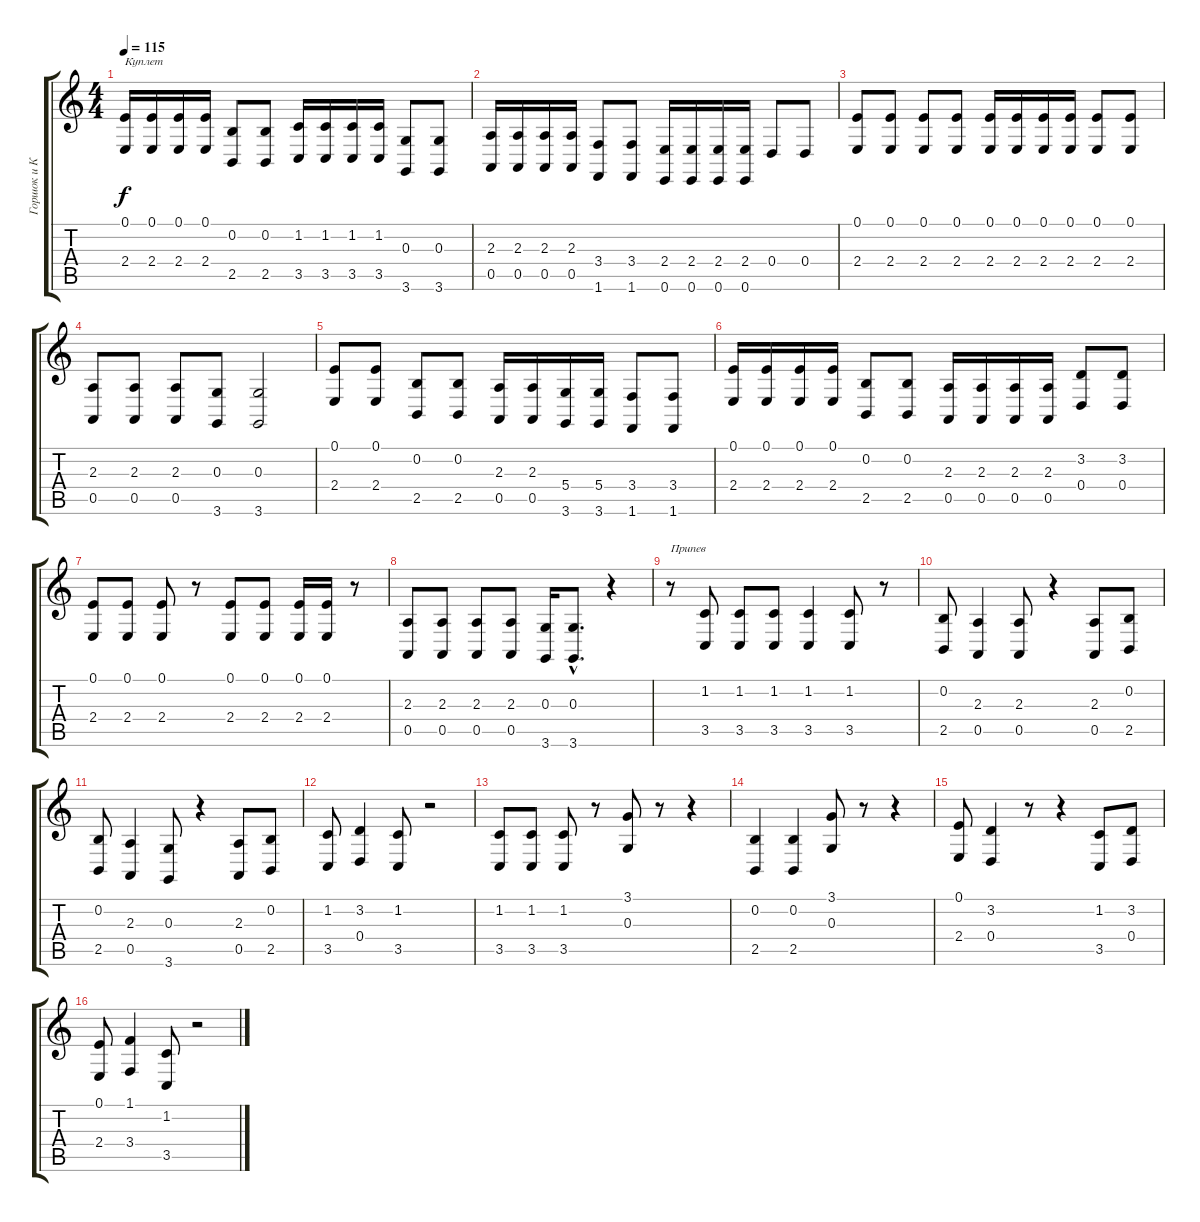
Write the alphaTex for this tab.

\track ("Горшок и Князь" "Горшок и К") {instrument blownbottle}
\staff {score tabs}
\tuning (E4 B3 G3 D3 A2 E2) {hide}
\ts (4 4)
\tempo 115
\clef g2
\ks c
(0.1 2.4).16{txt "Куплет" dy f} (0.1 2.4).16 (0.1 2.4).16 (0.1 2.4).16 (0.2 2.5).8 (0.2 2.5).8 (1.2 3.5).16 (1.2 3.5).16 (1.2 3.5).16 (1.2 3.5).16 (0.3 3.6).8 (0.3 3.6).8 |
(2.3 0.5).16 (2.3 0.5).16 (2.3 0.5).16 (2.3 0.5).16 (3.4 1.6).8 (3.4 1.6).8 (2.4 0.6).16 (2.4 0.6).16 (2.4 0.6).16 (2.4 0.6).16 0.4.8 0.4.8 |
(0.1 2.4).8 (0.1 2.4).8 (0.1 2.4).8 (0.1 2.4).8 (0.1 2.4).16 (0.1 2.4).16 (0.1 2.4).16 (0.1 2.4).16 (0.1 2.4).8 (0.1 2.4).8 |
(2.3 0.5).8 (2.3 0.5).8 (2.3 0.5).8 (0.3 3.6).8 (0.3 3.6).2 |
(0.1 2.4).8 (0.1 2.4).8 (0.2 2.5).8 (0.2 2.5).8 (2.3 0.5).16 (2.3 0.5).16 (5.4 3.6).16 (5.4 3.6).16 (3.4 1.6).8 (3.4 1.6).8 |
(0.1 2.4).16 (0.1 2.4).16 (0.1 2.4).16 (0.1 2.4).16 (0.2 2.5).8 (0.2 2.5).8 (2.3 0.5).16 (2.3 0.5).16 (2.3 0.5).16 (2.3 0.5).16 (3.2 0.4).8 (3.2 0.4).8 |
(0.1 2.4).8 (0.1 2.4).8 (0.1 2.4).8 r.8 (0.1 2.4).8 (0.1 2.4).8 (0.1 2.4).16 (0.1 2.4).16 r.8 |
(2.3 0.5).8 (2.3 0.5).8 (2.3 0.5).8 (2.3 0.5).8 (0.3 3.6).16 (0.3{hac} 3.6{hac}).8{d} r.4 |
r.8{txt "Припев"} (1.2 3.5).8 (1.2 3.5).8 (1.2 3.5).8 (1.2 3.5).4 (1.2 3.5).8 r.8 |
(0.2 2.5).8 (2.3 0.5).4 (2.3 0.5).8 r.4 (2.3 0.5).8 (0.2 2.5).8 |
(0.2 2.5).8 (2.3 0.5).4 (0.3 3.6).8 r.4 (2.3 0.5).8 (0.2 2.5).8 |
(1.2 3.5).8 (3.2 0.4).4 (1.2 3.5).8 r.2 |
(1.2 3.5).8 (1.2 3.5).8 (1.2 3.5).8 r.8 (3.1 0.3).8 r.8 r.4 |
(0.2 2.5).4 (0.2 2.5).4 (3.1 0.3).8 r.8 r.4 |
(0.1 2.4).8 (3.2 0.4).4 r.8 r.4 (1.2 3.5).8 (3.2 0.4).8 |
(0.1 2.4).8 (1.1 3.4).4 (1.2 3.5).8 r.2
